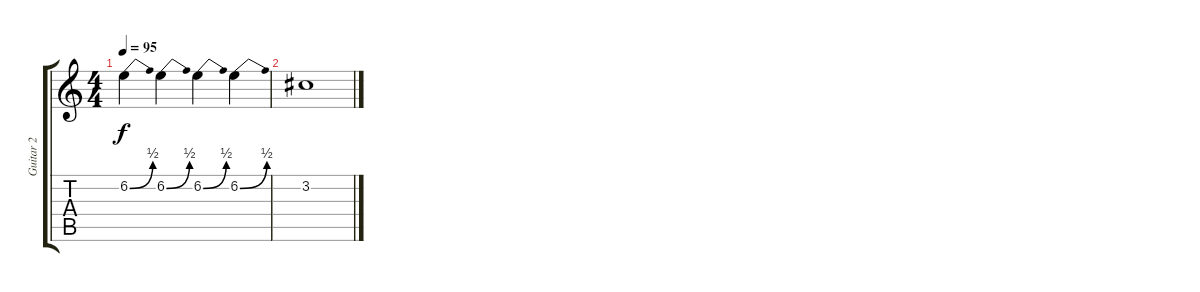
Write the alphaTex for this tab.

\track ("Guitar 2" "Guitar 2") {instrument overdrivenguitar}
\staff {score tabs}
\tuning (Eb4 Bb3 Gb3 Db3 Ab2 Eb2) {hide}
\ts (4 4)
\tempo 95
\clef g2
\ks c
6.2{be (bend 0 0 60 2)}.4{dy f} 6.2{be (bend 0 0 60 2)}.4 6.2{be (bend 0 0 60 2)}.4 6.2{be (bend 0 0 60 2)}.4 |
3.2.1
